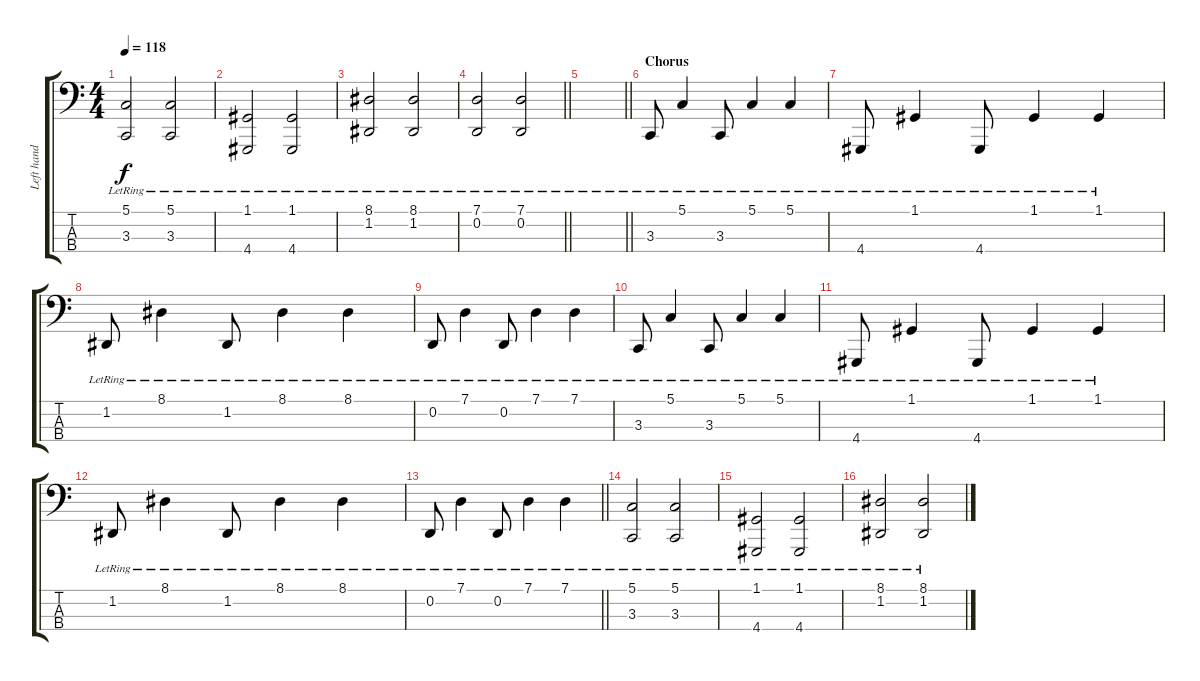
\track ("Left hand" "Left hand") {instrument acousticgrandpiano}
\staff {score tabs}
\tuning (G2 D2 A1 E1) {hide}
\ts (4 4)
\tempo 118
\clef f4
\ks c
(5.1{lr} 3.3{lr}).2{dy f volume 13} (5.1{lr} 3.3{lr}).2 |
(1.1{lr} 4.4{lr}).2 (1.1{lr} 4.4{lr}).2 |
(8.1{lr} 1.2{lr}).2 (8.1{lr} 1.2{lr}).2 |
\barLineRight lightlight
(7.1{lr} 0.2{lr}).2 (7.1{lr} 0.2{lr}).2 |
\barLineRight lightlight
|
\section ("" "Chorus")
3.3{lr}.8{volume 15} 5.1{lr}.4 3.3{lr}.8 5.1{lr}.4 5.1{lr}.4 |
4.4{lr}.8 1.1{lr}.4 4.4{lr}.8 1.1{lr}.4 1.1{lr}.4 |
1.2{lr}.8 8.1{lr}.4 1.2{lr}.8 8.1{lr}.4 8.1{lr}.4 |
0.2{lr}.8 7.1{lr}.4 0.2{lr}.8 7.1{lr}.4 7.1{lr}.4 |
3.3{lr}.8 5.1{lr}.4 3.3{lr}.8 5.1{lr}.4 5.1{lr}.4 |
4.4{lr}.8 1.1{lr}.4 4.4{lr}.8 1.1{lr}.4 1.1{lr}.4 |
1.2{lr}.8 8.1{lr}.4 1.2{lr}.8 8.1{lr}.4 8.1{lr}.4 |
\barLineRight lightlight
0.2{lr}.8 7.1{lr}.4 0.2{lr}.8 7.1{lr}.4 7.1{lr}.4 |
(5.1{lr} 3.3{lr}).2{volume 13} (5.1{lr} 3.3{lr}).2 |
(1.1{lr} 4.4{lr}).2 (1.1{lr} 4.4{lr}).2 |
(8.1{lr} 1.2{lr}).2 (8.1{lr} 1.2{lr}).2
